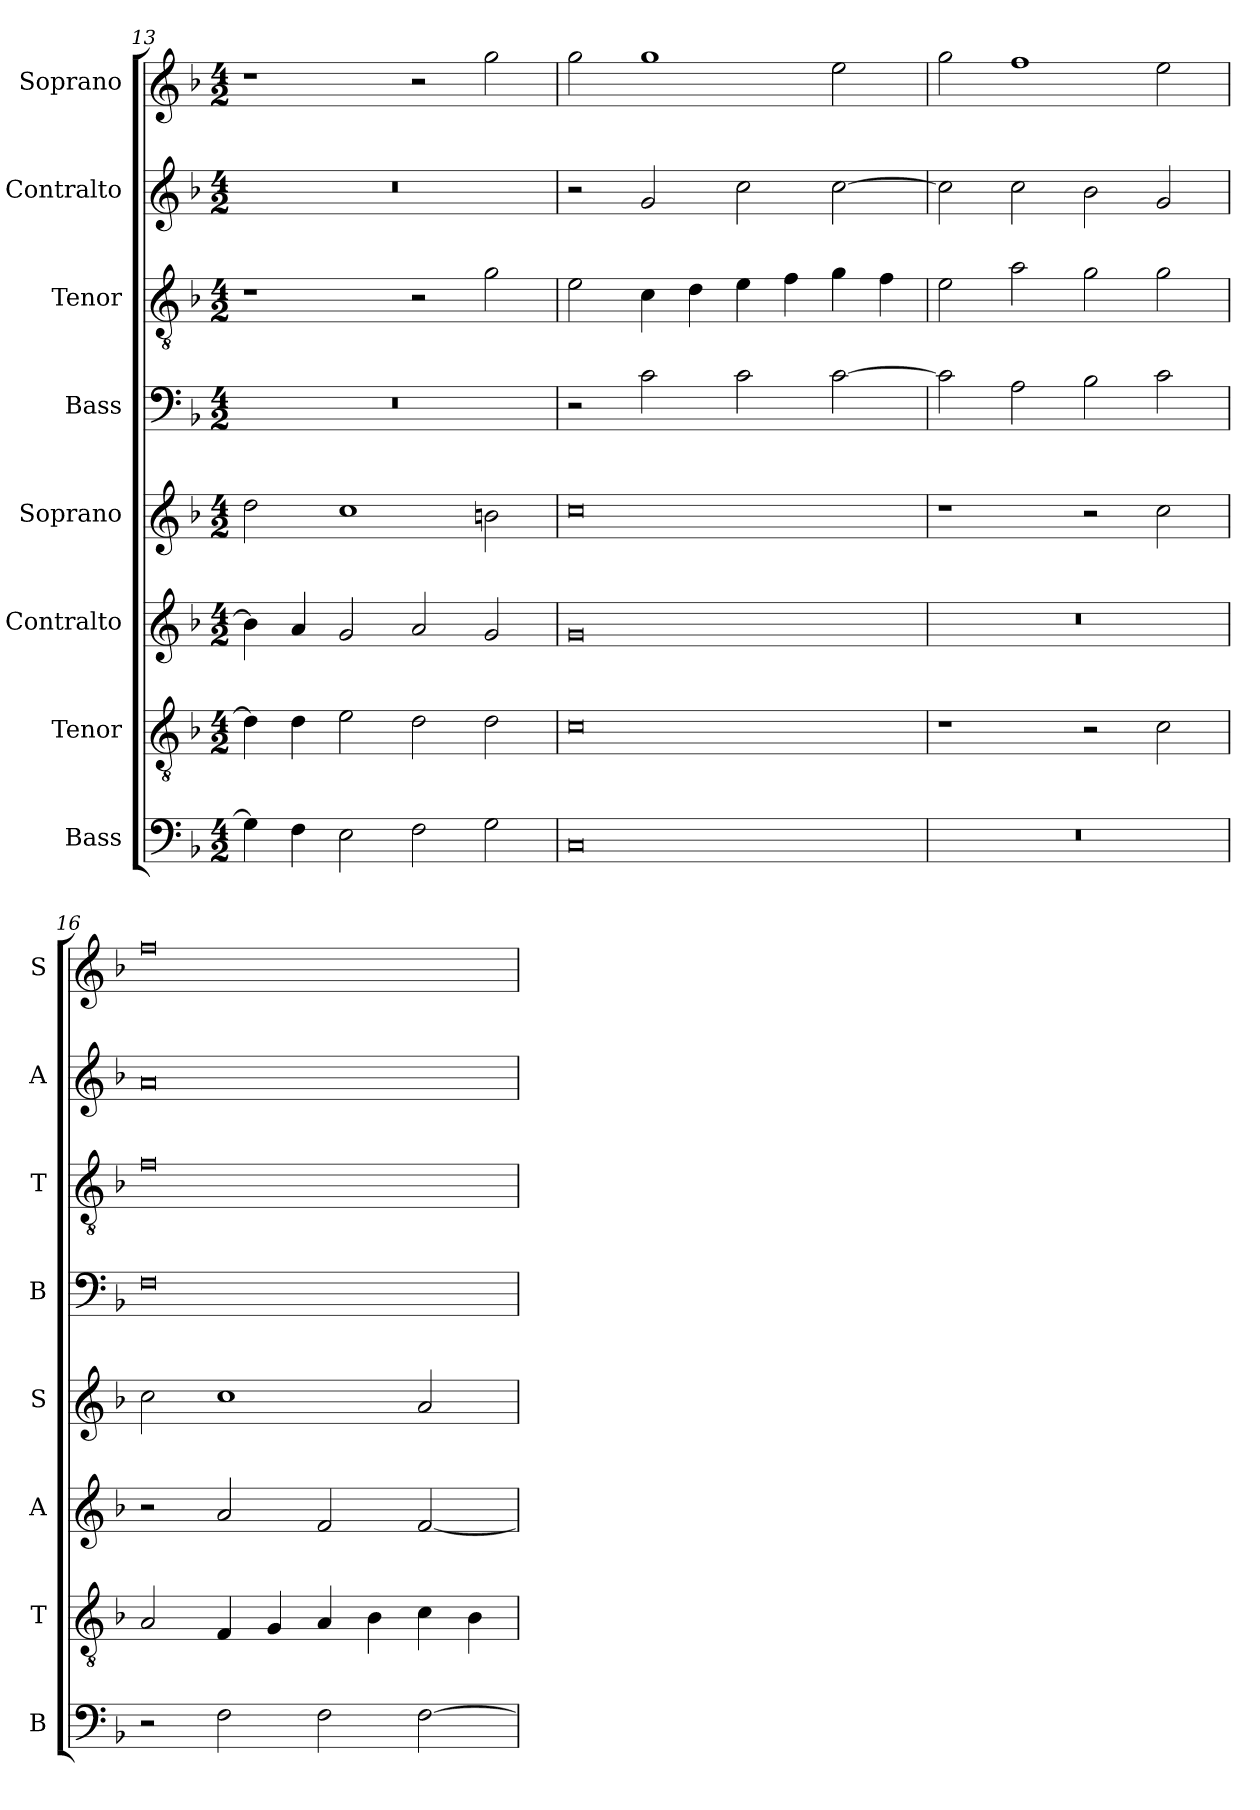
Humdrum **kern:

**kern	**kern	**kern	**kern	**kern	**kern	**kern	**kern
*part8	*part7	*part6	*part5	*part4	*part3	*part2	*part1
*staff8	*staff7	*staff6	*staff5	*staff4	*staff3	*staff2	*staff1
*I"Bass	*I"Tenor	*I"Contralto	*I"Soprano	*I"Bass	*I"Tenor	*I"Contralto	*I"Soprano
*I'B	*I'T	*I'A	*I'S	*I'B	*I'T	*I'A	*I'S
*clefF4	*clefGv2	*clefG2	*clefG2	*clefF4	*clefGv2	*clefG2	*clefG2
*k[b-]	*k[b-]	*k[b-]	*k[b-]	*k[b-]	*k[b-]	*k[b-]	*k[b-]
*G:dor	*G:dor	*G:dor	*G:dor	*G:dor	*G:dor	*G:dor	*G:dor
*M4/2	*M4/2	*M4/2	*M4/2	*M4/2	*M4/2	*M4/2	*M4/2
=13	=13	=13	=13	=13	=13	=13	=13
4G]	4d]	4b-]	2dd	0r	1r	0r	1r
4F	4d	4a	.	.	.	.	.
2E	2e	2g	1cc	.	.	.	.
2F	2d	2a	.	.	2r	.	2r
2G	2d	2g	2bn	.	2g	.	2gg
=14	=14	=14	=14	=14	=14	=14	=14
0C	0c	0g	0cc	2r	2e	2r	2gg
.	.	.	.	2c	4c	2g	1gg
.	.	.	.	.	4d	.	.
.	.	.	.	2c	4e	2cc	.
.	.	.	.	.	4f	.	.
.	.	.	.	[2c	4g	[2cc	2ee
.	.	.	.	.	4f	.	.
=15	=15	=15	=15	=15	=15	=15	=15
0r	1r	0r	1r	2c]	2e	2cc]	2gg
.	.	.	.	2A	2a	2cc	1ff
.	2r	.	2r	2B-	2g	2b-	.
.	2c	.	2cc	2c	2g	2g	2ee
=16	=16	=16	=16	=16	=16	=16	=16
2r	2A	2r	2cc	0F	0f	0a	0ff
2F	4F	2a	1cc	.	.	.	.
.	4G	.	.	.	.	.	.
2F	4A	2f	.	.	.	.	.
.	4B-	.	.	.	.	.	.
[2F	4c	[2f	2a	.	.	.	.
.	4B-	.	.	.	.	.	.
=	=	=	=	=	=	=	=
*-	*-	*-	*-	*-	*-	*-	*-
